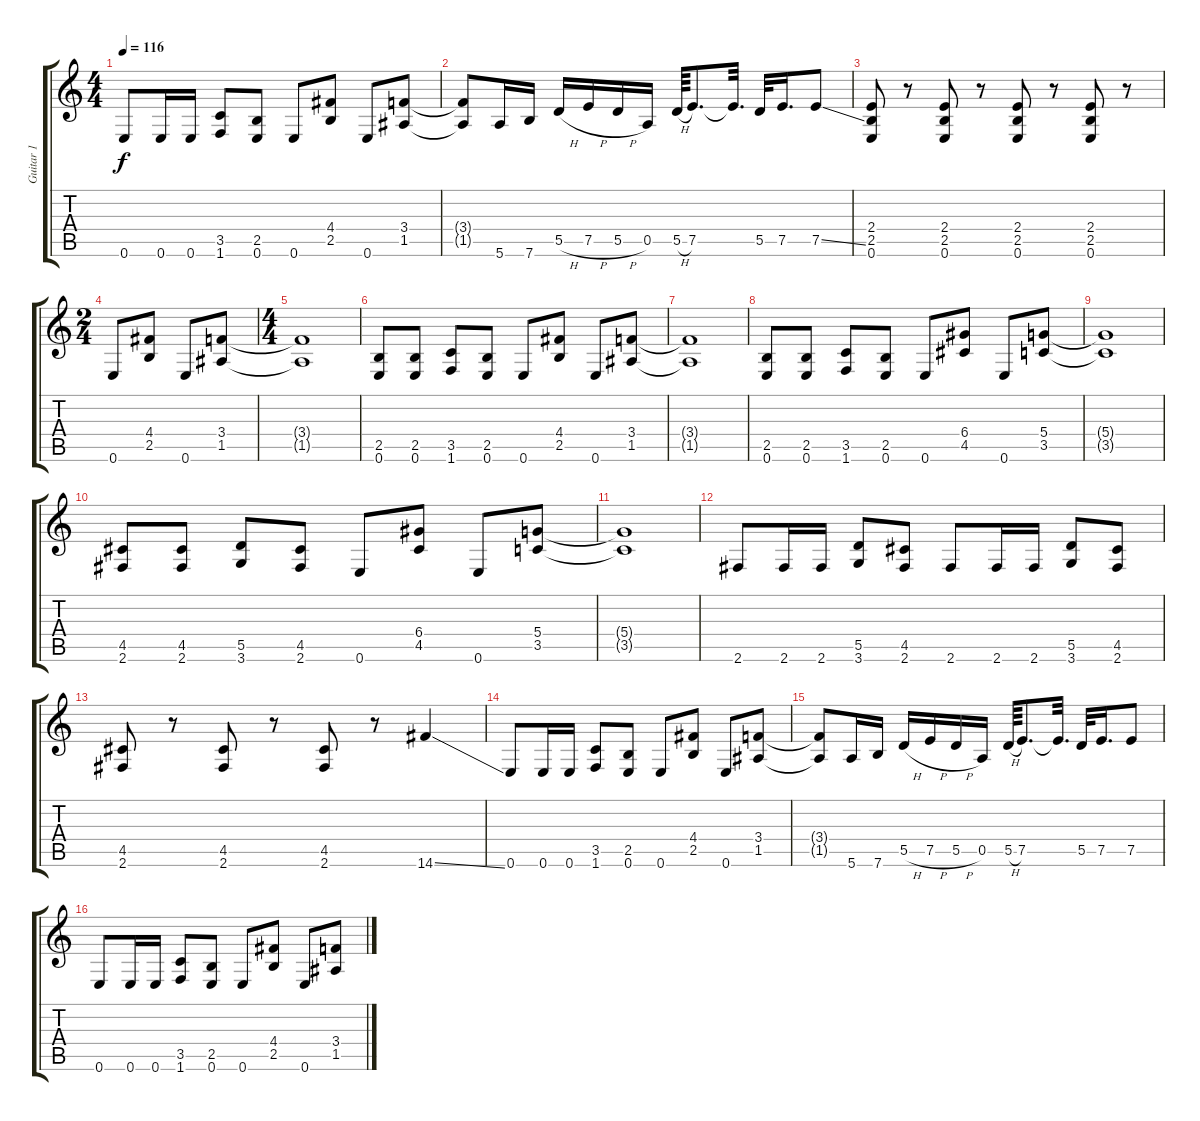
\track ("Guitar 1" "Guitar 1") {instrument distortionguitar}
\staff {score tabs}
\tuning (E4 B3 G3 D3 A2 E2) {hide}
\ts (4 4)
\tempo 116
\clef g2
\ks c
0.6.8{dy f} 0.6.16 0.6.16 (3.5 1.6).8 (2.5 0.6).8 0.6.8 (4.4 2.5).8 0.6.8 (3.4 1.5).8 |
(3.4{t} 1.5{t}).8 5.6.16 7.6.16 5.5{h}.16 7.5{h}.16 5.5{h}.16 0.5.16 5.5{h}.64 7.5.8{d} 7.5{t}.32{d} 5.5.32 7.5.16{d} 7.5{ss}.8 |
(2.4 2.5 0.6).8 r.8 (2.4 2.5 0.6).8 r.8 (2.4 2.5 0.6).8 r.8 (2.4 2.5 0.6).8 r.8 |
\ts (2 4)
0.6.8 (4.4 2.5).8 0.6.8 (3.4 1.5).8 |
\ts (4 4)
(3.4{t} 1.5{t}).1 |
(2.5 0.6).8 (2.5 0.6).8 (3.5 1.6).8 (2.5 0.6).8 0.6.8 (4.4 2.5).8 0.6.8 (3.4 1.5).8 |
(3.4{t} 1.5{t}).1 |
(2.5 0.6).8 (2.5 0.6).8 (3.5 1.6).8 (2.5 0.6).8 0.6.8 (6.4 4.5).8 0.6.8 (5.4 3.5).8 |
(5.4{t} 3.5{t}).1 |
(4.5 2.6).8 (4.5 2.6).8 (5.5 3.6).8 (4.5 2.6).8 0.6.8 (6.4 4.5).8 0.6.8 (5.4 3.5).8 |
(5.4{t} 3.5{t}).1 |
2.6.8 2.6.16 2.6.16 (5.5 3.6).8 (4.5 2.6).8 2.6.8 2.6.16 2.6.16 (5.5 3.6).8 (4.5 2.6).8 |
(4.5 2.6).8 r.8 (4.5 2.6).8 r.8 (4.5 2.6).8 r.8 14.6{ss}.4 |
0.6.8 0.6.16 0.6.16 (3.5 1.6).8 (2.5 0.6).8 0.6.8 (4.4 2.5).8 0.6.8 (3.4 1.5).8 |
(3.4{t} 1.5{t}).8 5.6.16 7.6.16 5.5{h}.16 7.5{h}.16 5.5{h}.16 0.5.16 5.5{h}.64 7.5.8{d} 7.5{t}.32{d} 5.5.32 7.5.16{d} 7.5.8 |
0.6.8 0.6.16 0.6.16 (3.5 1.6).8 (2.5 0.6).8 0.6.8 (4.4 2.5).8 0.6.8 (3.4 1.5).8
